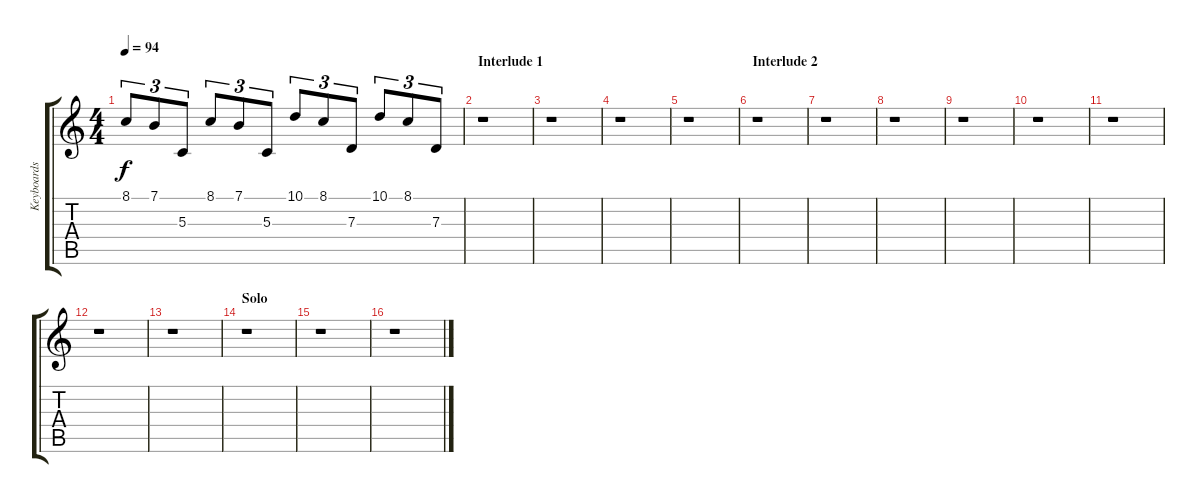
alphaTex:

\track ("Keyboards 2" "Keyboards ") {instrument pad3polysynth}
\staff {score tabs}
\tuning (E4 B3 G3 D3 A2 E2) {hide}
\ts (4 4)
\tempo 94
\clef g2
\ks c
8.1.8{tu (3 2) dy f} 7.1.8{tu (3 2)} 5.3.8{tu (3 2)} 8.1.8{tu (3 2)} 7.1.8{tu (3 2)} 5.3.8{tu (3 2)} 10.1.8{tu (3 2)} 8.1.8{tu (3 2)} 7.3.8{tu (3 2)} 10.1.8{tu (3 2)} 8.1.8{tu (3 2)} 7.3.8{tu (3 2)} |
\section ("" "Interlude 1")
r.1 |
r.1 |
r.1 |
r.1 |
\section ("" "Interlude 2")
r.1 |
r.1 |
r.1 |
r.1 |
r.1 |
r.1 |
r.1 |
r.1 |
\section ("" "Solo")
r.1 |
r.1 |
r.1
